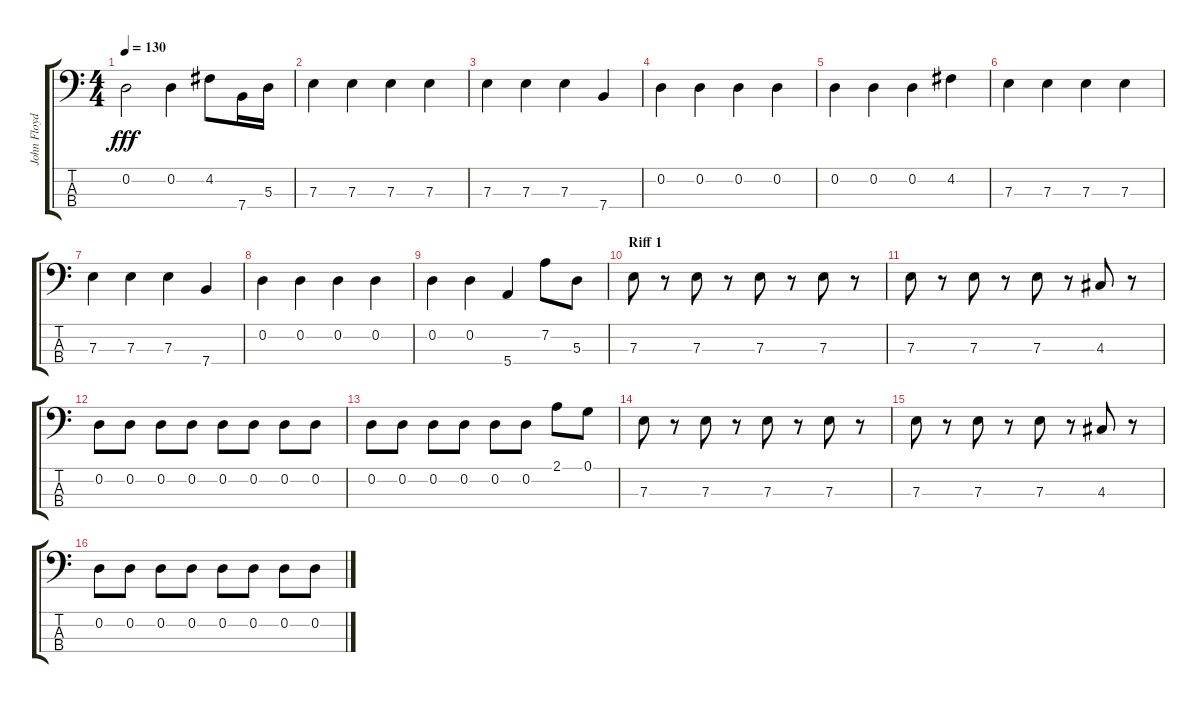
\track ("John Floyd" "John Floyd") {instrument acousticguitarsteel}
\staff {score tabs}
\tuning (G2 D2 A1 E1) {hide}
\ts (4 4)
\tempo 130
\clef f4
\ks c
0.2.2{dy fff} 0.2.4 4.2.8 7.4.16 5.3.16 |
7.3.4 7.3.4 7.3.4 7.3.4 |
7.3.4 7.3.4 7.3.4 7.4.4 |
0.2.4 0.2.4 0.2.4 0.2.4 |
0.2.4 0.2.4 0.2.4 4.2.4 |
7.3.4 7.3.4 7.3.4 7.3.4 |
7.3.4 7.3.4 7.3.4 7.4.4 |
0.2.4 0.2.4 0.2.4 0.2.4 |
0.2.4 0.2.4 5.4.4 7.2.8 5.3.8 |
\section ("" "Riff 1")
7.3.8 r.8 7.3.8 r.8 7.3.8 r.8 7.3.8 r.8 |
7.3.8 r.8 7.3.8 r.8 7.3.8 r.8 4.3.8 r.8 |
0.2.8 0.2.8 0.2.8 0.2.8 0.2.8 0.2.8 0.2.8 0.2.8 |
0.2.8 0.2.8 0.2.8 0.2.8 0.2.8 0.2.8 2.1.8 0.1.8 |
7.3.8 r.8 7.3.8 r.8 7.3.8 r.8 7.3.8 r.8 |
7.3.8 r.8 7.3.8 r.8 7.3.8 r.8 4.3.8 r.8 |
0.2.8 0.2.8 0.2.8 0.2.8 0.2.8 0.2.8 0.2.8 0.2.8
